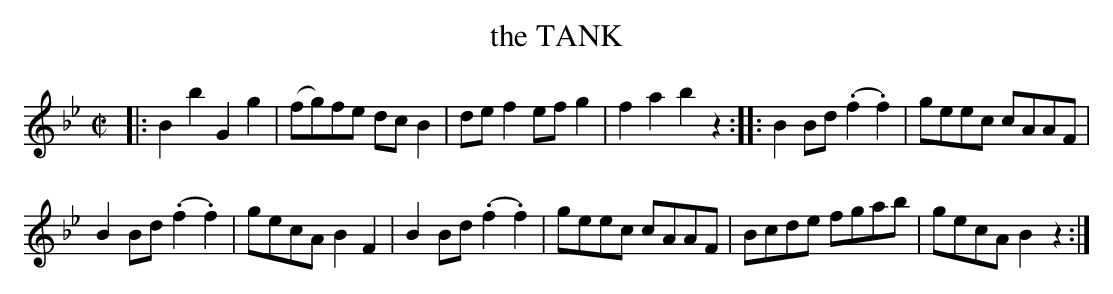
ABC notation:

X:1
T: the TANK
M: C|
L: 1/8
K: Bb
|:\
B2b2 G2g2 | (fg)fe dcB2 |\
def2 efg2 | f2a2 b2z2 ::\
B2Bd (.f2.f2) | geec cAAF |
B2Bd (.f2.f2) | gecA B2F2 |\
B2Bd (.f2.f2) | geec cAAF |\
Bcde fgab | gecA B2z2 :|
